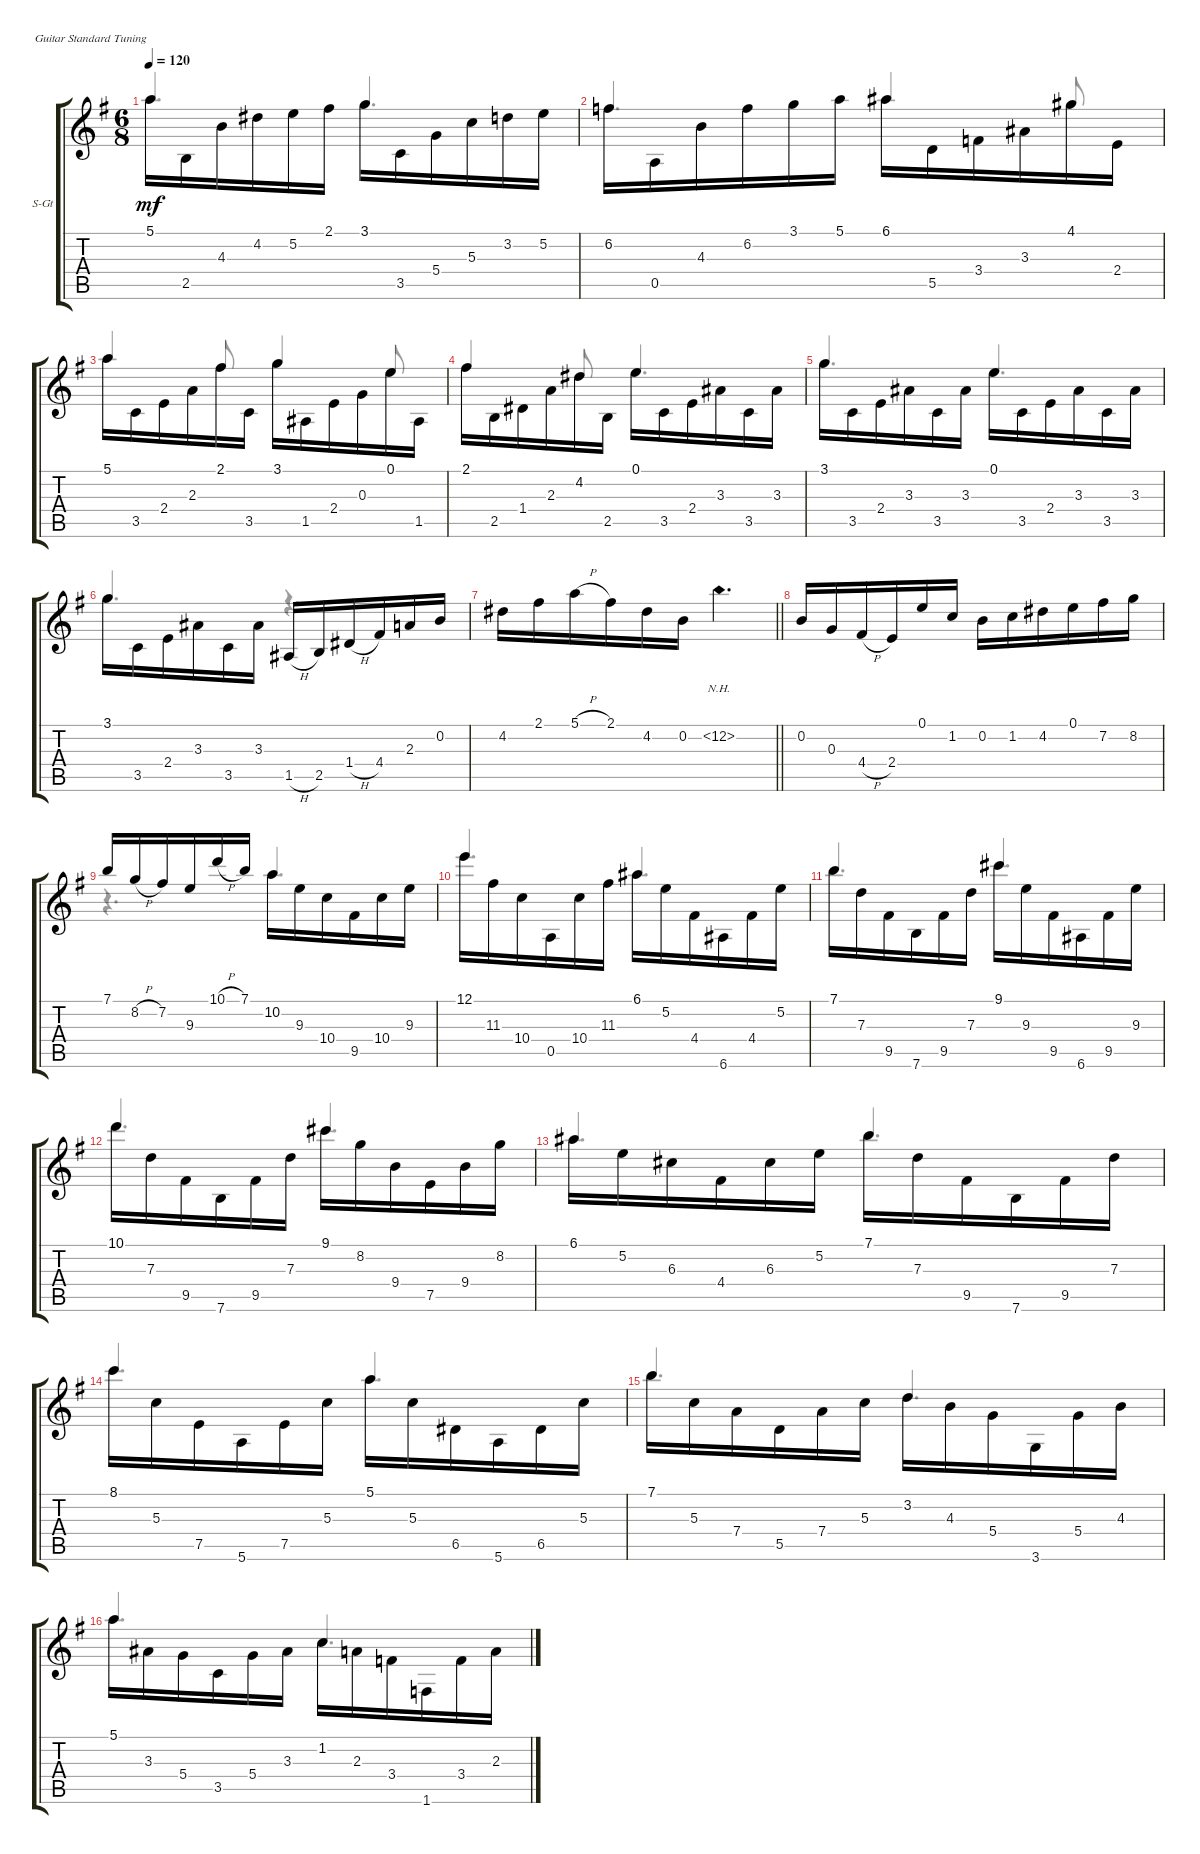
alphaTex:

\defaultSystemsLayout 4
\bracketExtendMode groupsimilarinstruments
\firstSystemTrackNameOrientation horizontal
\otherSystemsTrackNameOrientation horizontal
\track ("Acoustic guitar" "S-Gt") {instrument acousticguitarsteel}
\staff {score tabs}
\tuning (E4 B3 G3 D3 A2 E2)
\voice
\ts (6 8)
\tempo 120
\clef g2
\ks g
5.1.16{dy mf beam invert} 2.5.16 4.3.16 4.2.16 5.2.16 2.1.16 3.1.16{beam invert} 3.5.16 5.4.16 5.3.16 3.2.16 5.2.16 |
6.2.16{beam invert} 0.5.16 4.3.16 6.2.16 3.1.16 5.1.16 6.1.16{beam invert} 5.5.16 3.4.16 3.3.16 4.1.16 2.4.16 |
5.1.16{beam invert} 3.5.16 2.4.16 2.3.16 2.1.16 3.5.16 3.1.16{beam invert} 1.5.16 2.4.16 0.3.16 0.1.16 1.5.16 |
2.1.16{beam invert} 2.5.16 1.4.16 2.3.16 4.2.16 2.5.16 0.1.16{beam invert} 3.5.16 2.4.16 3.3.16 3.5.16 3.3.16 |
3.1.16{beam invert} 3.5.16 2.4.16 3.3.16 3.5.16 3.3.16 0.1.16{beam invert} 3.5.16 2.4.16 3.3.16 3.5.16 3.3.16 |
3.1.16{beam invert} 3.5.16 2.4.16 3.3.16 3.5.16 3.3.16 1.5{h}.16 2.5.16 1.4{h}.16 4.4.16 2.3.16 0.2.16 |
\barLineRight lightlight
4.2.16 2.1.16 5.1{h}.16 2.1.16 4.2.16 0.2.16 12.2{nh}.4{d} |
0.2.16 0.3.16 4.4{h}.16 2.4.16 0.1.16 1.2.16 0.2.16 1.2.16 4.2.16 0.1.16 7.2.16 8.2.16 |
7.1.16 8.2{h}.16 7.2.16 9.3.16 10.1{h}.16 7.1.16 10.2.16 9.3.16 10.4.16 9.5.16 10.4.16 9.3.16{beam invert} |
12.1.16 11.3.16 10.4.16 0.5.16 10.4.16 11.3.16{beam invert} 6.1.16 5.2.16 4.4.16 6.6.16 4.4.16 5.2.16{beam invert} |
7.1.16 7.3.16 9.5.16 7.6.16 9.5.16 7.3.16{beam invert} 9.1.16 9.3.16 9.5.16 6.6.16 9.5.16 9.3.16{beam invert} |
10.1.16 7.3.16 9.5.16 7.6.16 9.5.16 7.3.16{beam invert} 9.1.16 8.2.16 9.4.16 7.5.16 9.4.16 8.2.16{beam invert} |
6.1.16 5.2.16 6.3.16 4.4.16 6.3.16 5.2.16{beam invert} 7.1.16 7.3.16 9.5.16 7.6.16 9.5.16 7.3.16{beam invert} |
8.1.16 5.3.16 7.5.16 5.6.16 7.5.16 5.3.16{beam invert} 5.1.16 5.3.16 6.5.16 5.6.16 6.5.16 5.3.16{beam invert} |
7.1.16{beam invert} 5.3.16 7.4.16 5.5.16 7.4.16 5.3.16 3.2.16{beam invert} 4.3.16 5.4.16 3.6.16 5.4.16 4.3.16 |
5.1.16{beam invert} 3.3.16 5.4.16 3.5.16 5.4.16 3.3.16 1.2.16{beam invert} 2.3.16 3.4.16 1.6.16 3.4.16 2.3.16
\voice
\clef g2
\ottava regular
\simile none
\ks g
5.1.4{d dy mf beam invert} 3.1.4{d beam invert} |
6.2.4{d beam invert} 6.1.4{beam invert} 4.1.8{beam invert} |
5.1.4{beam invert} 2.1.8{beam invert} 3.1.4{beam invert} 0.1.8{beam invert} |
2.1.4{beam invert} 4.2.8{beam invert} 0.1.4{d beam invert} |
3.1.4{d beam invert} 0.1.4{d beam invert} |
3.1.4{d beam invert} r.4{d} |
\barLineRight lightlight
|
|
r.4{d} 10.2.4{d beam invert} |
12.1.4{d beam invert} 6.1.4{d beam invert} |
7.1.4{d beam invert} 9.1.4{d beam invert} |
10.1.4{d beam invert} 9.1.4{d beam invert} |
6.1.4{d beam invert} 7.1.4{d beam invert} |
8.1.4{d beam invert} 5.1.4{d beam invert} |
7.1.4{d beam invert} 3.2.4{d beam invert} |
5.1.4{d beam invert} 1.2.4{d beam invert}
